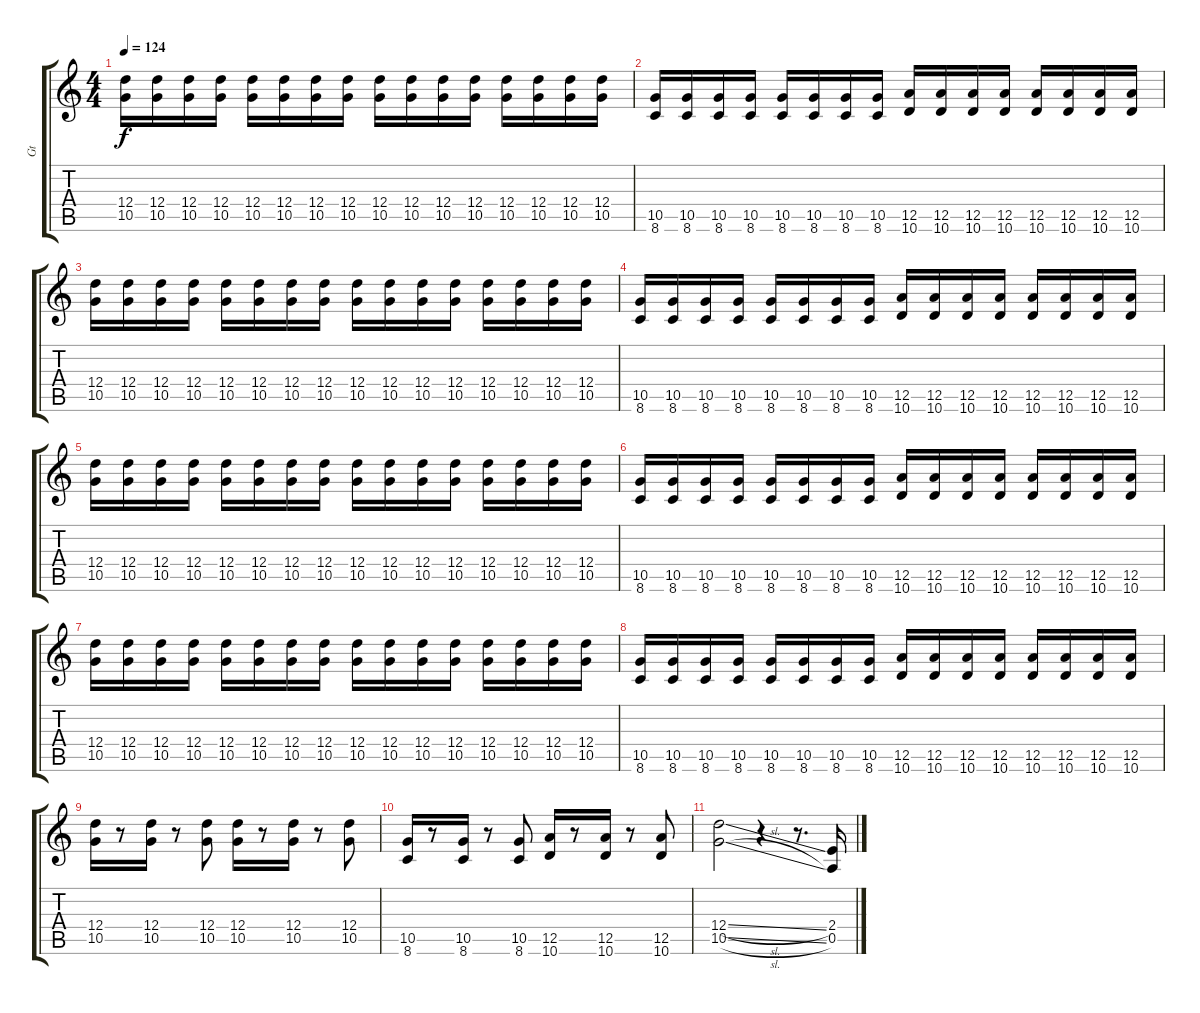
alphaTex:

\track ("Gt" "Gt") {instrument electricguitarclean}
\staff {score tabs}
\tuning (E4 B3 G3 D3 A2 E2) {hide}
\ts (4 4)
\tempo 124
\clef g2
\ks c
(12.4 10.5).16{dy f volume 10 instrument overdrivenguitar} (12.4 10.5).16 (12.4 10.5).16 (12.4 10.5).16 (12.4 10.5).16 (12.4 10.5).16 (12.4 10.5).16 (12.4 10.5).16 (12.4 10.5).16 (12.4 10.5).16 (12.4 10.5).16 (12.4 10.5).16 (12.4 10.5).16 (12.4 10.5).16 (12.4 10.5).16 (12.4 10.5).16 |
(10.5 8.6).16 (10.5 8.6).16 (10.5 8.6).16 (10.5 8.6).16 (10.5 8.6).16 (10.5 8.6).16 (10.5 8.6).16 (10.5 8.6).16 (12.5 10.6).16 (12.5 10.6).16 (12.5 10.6).16 (12.5 10.6).16 (12.5 10.6).16 (12.5 10.6).16 (12.5 10.6).16 (12.5 10.6).16 |
(12.4 10.5).16 (12.4 10.5).16 (12.4 10.5).16 (12.4 10.5).16 (12.4 10.5).16 (12.4 10.5).16 (12.4 10.5).16 (12.4 10.5).16 (12.4 10.5).16 (12.4 10.5).16 (12.4 10.5).16 (12.4 10.5).16 (12.4 10.5).16 (12.4 10.5).16 (12.4 10.5).16 (12.4 10.5).16 |
(10.5 8.6).16 (10.5 8.6).16 (10.5 8.6).16 (10.5 8.6).16 (10.5 8.6).16 (10.5 8.6).16 (10.5 8.6).16 (10.5 8.6).16 (12.5 10.6).16 (12.5 10.6).16 (12.5 10.6).16 (12.5 10.6).16 (12.5 10.6).16 (12.5 10.6).16 (12.5 10.6).16 (12.5 10.6).16 |
(12.4 10.5).16 (12.4 10.5).16 (12.4 10.5).16 (12.4 10.5).16 (12.4 10.5).16 (12.4 10.5).16 (12.4 10.5).16 (12.4 10.5).16 (12.4 10.5).16 (12.4 10.5).16 (12.4 10.5).16 (12.4 10.5).16 (12.4 10.5).16 (12.4 10.5).16 (12.4 10.5).16 (12.4 10.5).16 |
(10.5 8.6).16 (10.5 8.6).16 (10.5 8.6).16 (10.5 8.6).16 (10.5 8.6).16 (10.5 8.6).16 (10.5 8.6).16 (10.5 8.6).16 (12.5 10.6).16 (12.5 10.6).16 (12.5 10.6).16 (12.5 10.6).16 (12.5 10.6).16 (12.5 10.6).16 (12.5 10.6).16 (12.5 10.6).16 |
(12.4 10.5).16 (12.4 10.5).16 (12.4 10.5).16 (12.4 10.5).16 (12.4 10.5).16 (12.4 10.5).16 (12.4 10.5).16 (12.4 10.5).16 (12.4 10.5).16 (12.4 10.5).16 (12.4 10.5).16 (12.4 10.5).16 (12.4 10.5).16 (12.4 10.5).16 (12.4 10.5).16 (12.4 10.5).16 |
(10.5 8.6).16 (10.5 8.6).16 (10.5 8.6).16 (10.5 8.6).16 (10.5 8.6).16 (10.5 8.6).16 (10.5 8.6).16 (10.5 8.6).16 (12.5 10.6).16 (12.5 10.6).16 (12.5 10.6).16 (12.5 10.6).16 (12.5 10.6).16 (12.5 10.6).16 (12.5 10.6).16 (12.5 10.6).16 |
(12.4 10.5).16 r.8 (12.4 10.5).16 r.8 (12.4 10.5).8 (12.4 10.5).16 r.8 (12.4 10.5).16 r.8 (12.4 10.5).8 |
(10.5 8.6).16 r.8 (10.5 8.6).16 r.8 (10.5 8.6).8 (12.5 10.6).16 r.8 (12.5 10.6).16 r.8 (12.5 10.6).8 |
(12.4{sl} 10.5{sl}).2 r.4 r.8{d} (2.4 0.5).16
